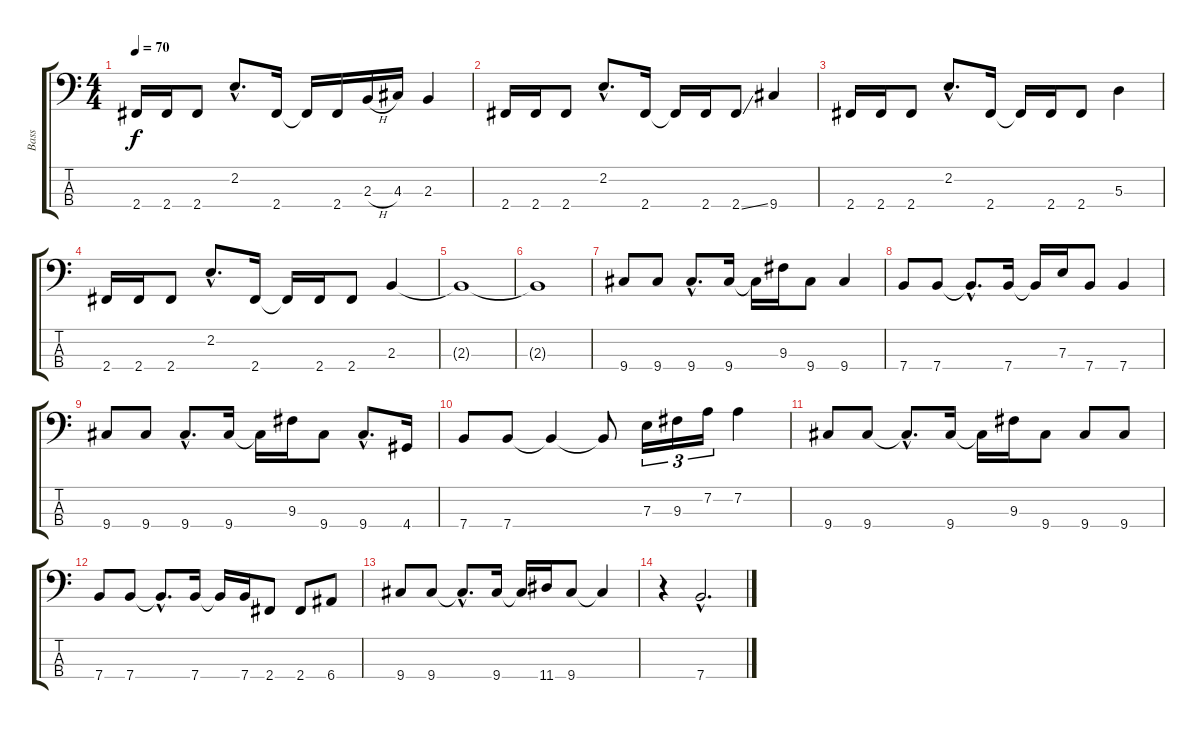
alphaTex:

\track ("Bass" "Bass") {instrument electricbasspick}
\staff {score tabs}
\tuning (G2 D2 A1 E1) {hide}
\ts (4 4)
\tempo 70
\clef f4
\ks c
2.4.16{dy f} 2.4.16 2.4.8 2.2{hac}.8{d} 2.4.16 2.4{t}.16 2.4.16 2.3{h}.16 4.3.16 2.3.4 |
2.4.16 2.4.16 2.4.8 2.2{hac}.8{d} 2.4.16 2.4{t}.16 2.4.16 2.4{ss}.8 9.4.4 |
2.4.16 2.4.16 2.4.8 2.2{hac}.8{d} 2.4.16 2.4{t}.16 2.4.16 2.4.8 5.3.4 |
2.4.16 2.4.16 2.4.8 2.2{hac}.8{d} 2.4.16 2.4{t}.16 2.4.16 2.4.8 2.3.4 |
2.3{t}.1 |
2.3{t}.1 |
9.4.8 9.4.8 9.4{hac}.8{d} 9.4.16 9.4{t}.16 9.3.16 9.4.8 9.4.4 |
7.4.8 7.4.8 7.4{hac t}.8{d} 7.4.16 7.4{t}.16 7.3.16 7.4.8 7.4.4 |
9.4.8 9.4.8 9.4{hac}.8{d} 9.4.16 9.4{t}.16 9.3.16 9.4.8 9.4{hac}.8{d} 4.4.16 |
7.4.8 7.4.8 7.4{t}.4 7.4{t}.8 7.3.16{tu (3 2)} 9.3.16{tu (3 2)} 7.2.16{tu (3 2)} 7.2.4 |
9.4.8 9.4.8 9.4{hac t}.8{d} 9.4.16 9.4{t}.16 9.3.16 9.4.8 9.4.8 9.4.8 |
7.4.8 7.4.8 7.4{hac t}.8{d} 7.4.16 7.4{t}.16 7.4.16 2.4.8 2.4.8 6.4.8 |
9.4.8 9.4.8 9.4{hac t}.8{d} 9.4.16 9.4{t}.16 11.4.16 9.4.8 9.4{t}.4 |
r.4 7.4{hac}.2{d}
